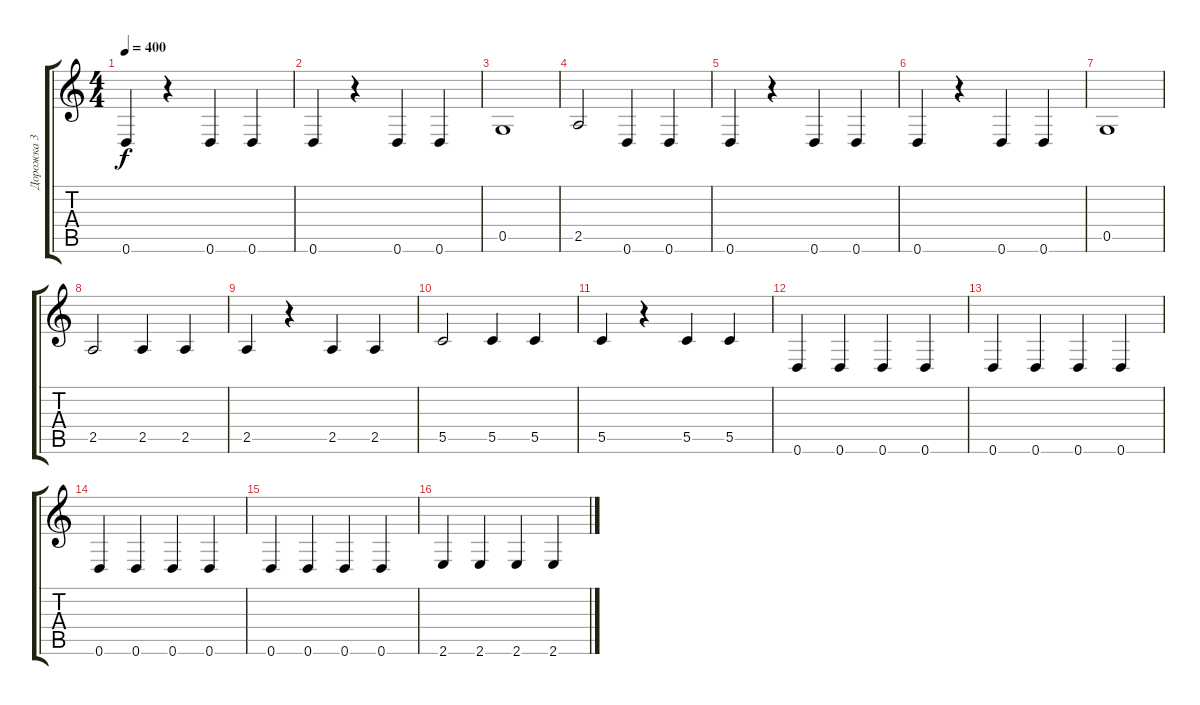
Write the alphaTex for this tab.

\track ("Дорожка 3" "Дорожка 3") {instrument electricbassfinger}
\staff {score tabs}
\tuning (D4 A3 F3 C3 G2 D2) {hide}
\ts (4 4)
\tempo 400
\clef g2
\ks c
0.6.4{dy f} r.4 0.6.4 0.6.4 |
0.6.4 r.4 0.6.4 0.6.4 |
0.5.1 |
2.5.2 0.6.4 0.6.4 |
0.6.4 r.4 0.6.4 0.6.4 |
0.6.4 r.4 0.6.4 0.6.4 |
0.5.1 |
2.5.2 2.5.4 2.5.4 |
2.5.4 r.4 2.5.4 2.5.4 |
5.5.2 5.5.4 5.5.4 |
5.5.4 r.4 5.5.4 5.5.4 |
0.6.4 0.6.4 0.6.4 0.6.4 |
0.6.4 0.6.4 0.6.4 0.6.4 |
0.6.4 0.6.4 0.6.4 0.6.4 |
0.6.4 0.6.4 0.6.4 0.6.4 |
2.6.4 2.6.4 2.6.4 2.6.4
